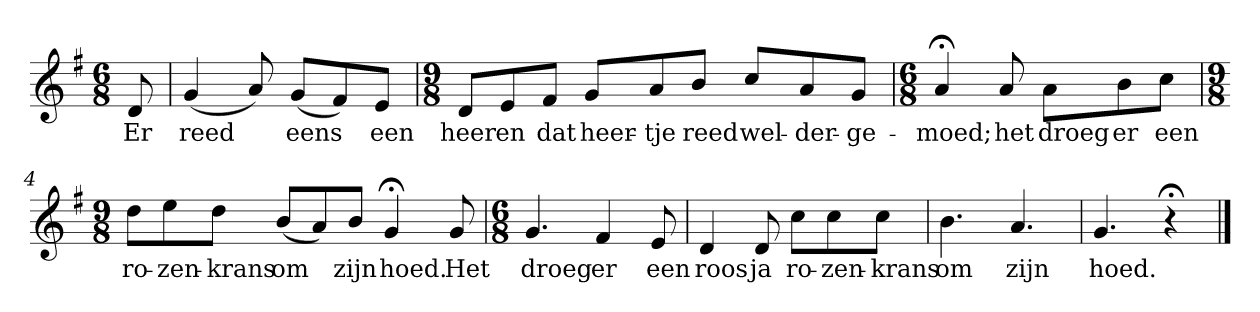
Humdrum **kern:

**kern	**text
*part1	*part1
*staff1	*staff1
*k[f#]	*
*G:	*
*M6/8	*
*MM120	*
=	=
8d	Er
=1	=1
(4g	reed
8a)	.
(8gL	eens
8f#)	.
8eJ	een
=2	=2
*M9/8	*
8dL	heer
8e	en
8f#J	dat
8gL	heer-
8a	-tje
8bJ	reed
8ccL	wel-
8a	-der-
8gJ	-ge-
=3	=3
*M6/8	*
4a;<	-moed;
8a	het
8aL	droeg
8b	er
8ccJ	een
=4	=4
*M9/8	*
8ddL	ro-
8ee	-zen-
8ddJ	-krans
(8bL	om
8a)	.
8bJ	zijn
4g;<	hoed.
8g	Het
=5	=5
*M6/8	*
4.g	droeg
4f#	er
8e	een
=6	=6
4d	roos
8d	ja
8ccL	ro-
8cc	-zen-
8ccJ	-krans
=7	=7
4.b	om
4.a	zijn
=8	=8
4.g	hoed.
4r;<	.
==	==
*-	*-
